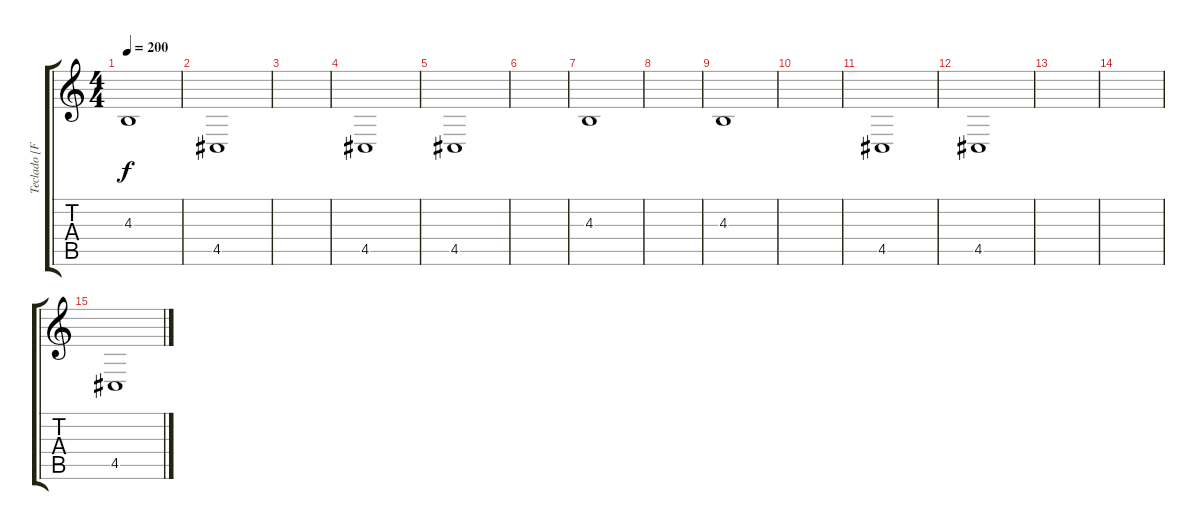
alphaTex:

\track ("Teclado [Fábio Ribeiro]" "Teclado [F") {instrument vibraphone}
\staff {score tabs}
\tuning (E4 B3 G3 D3 A2 E2) {hide}
\ts (4 4)
\tempo 200
\clef g2
\ks c
4.3.1{dy f} |
4.5.1 |
|
4.5.1 |
4.5.1 |
|
4.3.1 |
|
4.3.1 |
|
4.5.1 |
4.5.1 |
|
|
4.5.1
